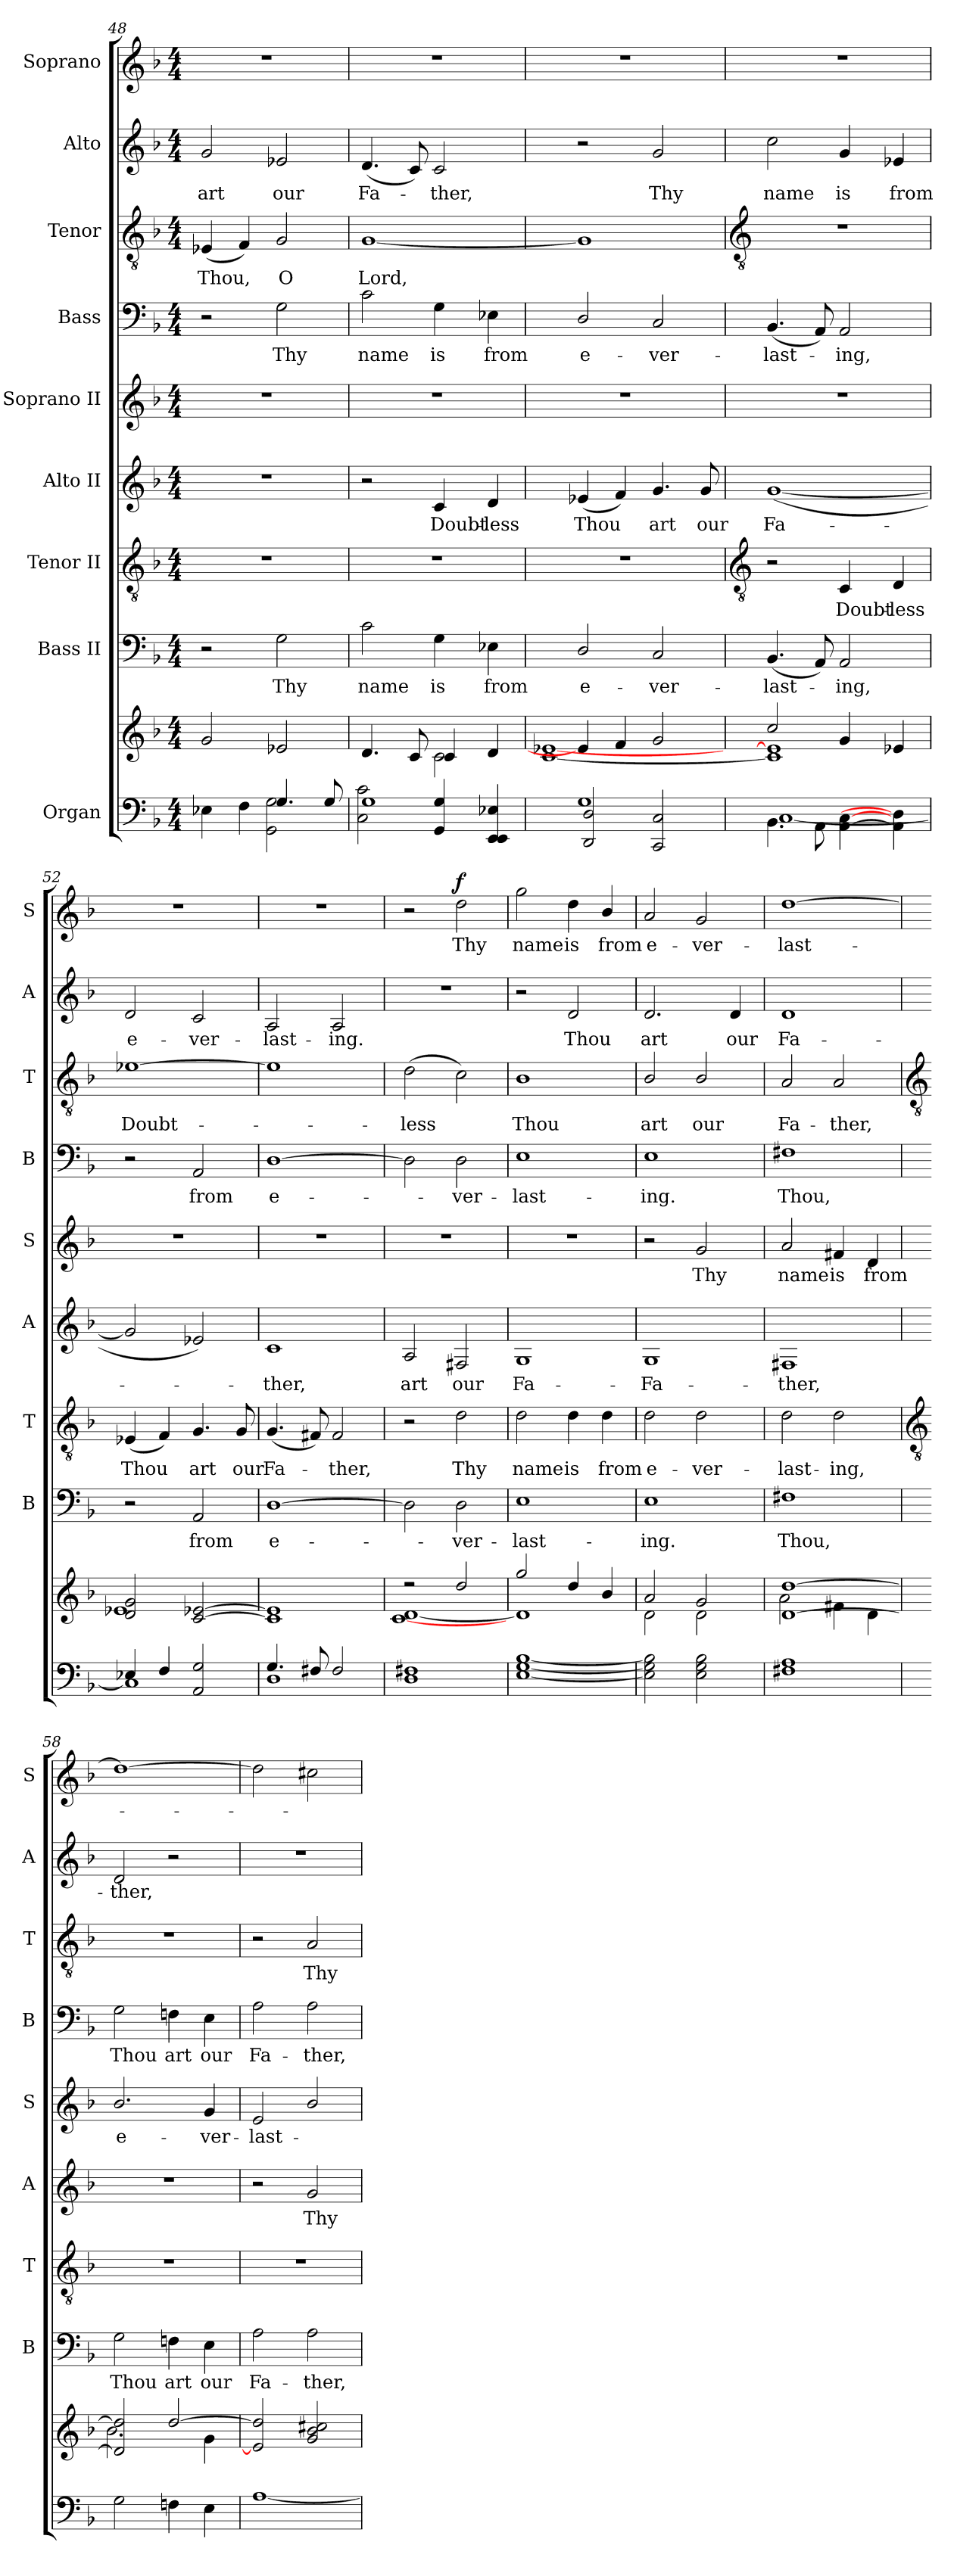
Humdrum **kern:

**kern	**kern	**kern	**text	**kern	**text	**kern	**text	**kern	**text	**kern	**text	**kern	**text	**kern	**text	**kern	**text	**dynam
*part9	*part9	*part8	*part8	*part7	*part7	*part6	*part6	*part5	*part5	*part4	*part4	*part3	*part3	*part2	*part2	*part1	*part1	*part1
*staff10	*staff9	*staff8	*staff8	*staff7	*staff7	*staff6	*staff6	*staff5	*staff5	*staff4	*staff4	*staff3	*staff3	*staff2	*staff2	*staff1	*staff1	*staff1
*I"Organ	*	*I"Bass II	*	*I"Tenor II	*	*I"Alto II	*	*I"Soprano II	*	*I"Bass	*	*I"Tenor	*	*I"Alto	*	*I"Soprano	*	*
*	*	*I'B	*	*I'T	*	*I'A	*	*I'S	*	*I'B	*	*I'T	*	*I'A	*	*I'S	*	*
*clefF4	*clefG2	*clefF4	*	*clefGv2	*	*clefG2	*	*clefG2	*	*clefF4	*	*clefGv2	*	*clefG2	*	*clefG2	*	*
*k[b-]	*k[b-]	*k[b-]	*	*k[b-]	*	*k[b-]	*	*k[b-]	*	*k[b-]	*	*k[b-]	*	*k[b-]	*	*k[b-]	*	*
*F:	*F:	*F:	*	*F:	*	*F:	*	*F:	*	*F:	*	*F:	*	*F:	*	*F:	*	*
*M4/4	*M4/4	*M4/4	*	*M4/4	*	*M4/4	*	*M4/4	*	*M4/4	*	*M4/4	*	*M4/4	*	*M4/4	*	*
=48	=48	=48	=48	=48	=48	=48	=48	=48	=48	=48	=48	=48	=48	=48	=48	=48	=48	=48
*^	*^	*	*	*	*	*	*	*	*	*	*	*	*	*	*	*	*	*
!	!	!	!	!	!	!	!	!	!	!	!	!	!	!	!LO:LY:b	!	!LO:LY:b	!	!	!
4E-X	2ryy	2g	2ryy	2r	.	1r	.	1r	.	1r	.	2r	.	(<4E-X	Thou,	2g	art	1r	.	.
4F	.	.	.	.	.	.	.	.	.	.	.	.	.	4F)	.	.	.	.	.	.
!	!	!	!	!	!LO:LY:b	!	!	!	!	!	!	!	!LO:LY:b	!	!LO:LY:b	!	!LO:LY:b	!	!	!
4.G/	2GG\ 2G\	2e-X	2ryy	2G	Thy	.	.	.	.	.	.	2G	Thy	2G	O	2e-X	our	.	.	.
8G/	.	.	.	.	.	.	.	.	.	.	.	.	.	.	.	.	.	.	.	.
=49	=49	=49	=49	=49	=49	=49	=49	=49	=49	=49	=49	=49	=49	=49	=49	=49	=49	=49	=49	=49
!	!	!	!	!	!LO:LY:b	!	!	!	!	!	!	!	!LO:LY:b	!	!LO:LY:b	!	!LO:LY:b	!	!	!
1G	2C\ 2c\	4.d	2ryy	2c	name	1r	.	2r	.	1r	.	2c	name	[1G	Lord,	(<4.d	Fa-	1r	.	.
.	.	8c	.	.	.	.	.	.	.	.	.	.	.	.	.	8c)	.	.	.	.
!	!	!	!	!	!LO:LY:b	!	!	!	!LO:LY:b	!	!	!	!LO:LY:b	!	!	!	!LO:LY:b	!	!	!
.	4GG/ 4G/	2c\	4c/	4G	is	.	.	4c	Doubt-	.	.	4G	is	.	.	2c	ther,	.	.	.
!	!	!	!	!	!LO:LY:b	!	!	!	!LO:LY:b	!	!	!	!LO:LY:b	!	!	!	!	!	!	!
.	4EE/ 4EE/ 4E-X/	.	4d/	4E-X	from	.	.	4d	-less	.	.	4E-X	from	.	.	.	.	.	.	.
=50	=50	=50	=50	=50	=50	=50	=50	=50	=50	=50	=50	=50	=50	=50	=50	=50	=50	=50	=50	=50
!	!	!	!	!	!LO:LY:b	!	!	!	!LO:LY:b	!	!	!	!LO:LY:b	!	!	!	!	!	!	!
1G	2DD/ 2D/	4e-]	[1c\ [1e-\	2D/	e-	1r	.	(<4e-X	Thou	1r	.	2D/	e-	1G]	.	2r	.	1r	.	.
.	.	4f	.	.	.	.	.	4f)	.	.	.	.	.	.	.	.	.	.	.	.
!	!	!	!	!	!LO:LY:b	!	!	!	!LO:LY:b	!	!	!	!LO:LY:b	!	!	!	!LO:LY:b	!	!	!
.	2CC/ 2C/	2g	.	2C	-ver-	.	.	4.g	art	.	.	2C	-ver-	.	.	2g	Thy	.	.	.
!	!	!	!	!	!	!	!	!	!LO:LY:b	!	!	!	!	!	!	!	!	!	!	!
.	.	.	.	.	.	.	.	8g	our	.	.	.	.	.	.	.	.	.	.	.
!!LO:LB:g=z
=51	=51	=51	=51	=51	=51	=51	=51	=51	=51	=51	=51	=51	=51	=51	=51	=51	=51	=51	=51	=51
*	*	*	*	*	*	*clefGv2	*	*	*	*	*	*	*	*clefGv2	*	*	*	*	*	*
!	!	!	!	!	!LO:LY:b	!	!	!	!LO:LY:b	!	!	!	!LO:LY:b	!	!	!	!LO:LY:b	!	!	!
4.BB-\	[1C\	2cc/	1c\] 1e\]	(<4.BB-	-last-	2r	.	(<[1g	Fa-	1r	.	(<4.BB-	-last-	1r	.	2cc	name	1r	.	.
8AA\	.	.	.	8AA)	.	.	.	.	.	.	.	8AA)	.	.	.	.	.	.	.	.
!	!	!	!	!	!LO:LY:b	!	!LO:LY:b	!	!	!	!	!	!LO:LY:b	!	!	!	!LO:LY:b	!	!	!
[4AA\ [4C\	.	4g	.	2AA	ing,	4C	Doubt-	.	.	.	.	2AA	ing,	.	.	4g	is	.	.	.
!	!	!	!	!	!	!	!LO:LY:b	!	!	!	!	!	!	!	!	!	!LO:LY:b	!	!	!
4AA\] 4D\]	.	4e-X	.	.	.	4D	-less	.	.	.	.	.	.	.	.	4e-X	from	.	.	.
=52	=52	=52	=52	=52	=52	=52	=52	=52	=52	=52	=52	=52	=52	=52	=52	=52	=52	=52	=52	=52
!	!	!	!	!	!	!	!LO:LY:b	!	!	!	!	!	!	!	!LO:LY:b	!	!LO:LY:b	!	!	!
4E-X/	1C\]	2d 2g	1e-X\	2r	.	(<4E-X	Thou	2g]	.	1r	.	2r	.	[1e-X	Doubt-	2d	e-	1r	.	.
4F/	.	.	.	.	.	4F)	.	.	.	.	.	.	.	.	.	.	.	.	.	.
!	!	!	!	!	!LO:LY:b	!	!LO:LY:b	!	!	!	!	!	!LO:LY:b	!	!	!	!LO:LY:b	!	!	!
2AA/ 2G/	.	[2c [2e-X	.	2AA	from	4.G	art	2e-X)	.	.	.	2AA	from	.	.	2c	-ver-	.	.	.
!	!	!	!	!	!	!	!LO:LY:b	!	!	!	!	!	!	!	!	!	!	!	!	!
.	.	.	.	.	.	8G	our	.	.	.	.	.	.	.	.	.	.	.	.	.
=53	=53	=53	=53	=53	=53	=53	=53	=53	=53	=53	=53	=53	=53	=53	=53	=53	=53	=53	=53	=53
!	!	!	!	!	!LO:LY:b	!	!LO:LY:b	!	!LO:LY:b	!	!	!	!LO:LY:b	!	!	!	!LO:LY:b	!	!	!
4.G/	1D/	1c] 1e-]	1ryy	[1D	e-	(<4.G	Fa-	1c	ther,	1r	.	[1D	e-	1e-]	.	2A	-last-	1r	.	.
8F#X/	.	.	.	.	.	8F#X)	.	.	.	.	.	.	.	.	.	.	.	.	.	.
!	!	!	!	!	!	!	!LO:LY:b	!	!	!	!	!	!	!	!	!	!LO:LY:b	!	!	!
2F#/	.	.	.	.	.	2F#	ther,	.	.	.	.	.	.	.	.	2A	-ing.	.	.	.
=54	=54	=54	=54	=54	=54	=54	=54	=54	=54	=54	=54	=54	=54	=54	=54	=54	=54	=54	=54	=54
!	!	!	!	!	!	!	!	!	!LO:LY:b	!	!	!	!	!	!LO:LY:b	!	!	!	!	!
1ryy	1D/ 1F#X/	2r	[1c\ [1d\	2D]	.	2r	.	2A	art	1r	.	2D]	.	(>2d	less	1r	.	2r	.	.
!	!	!	!	!	!LO:LY:b	!	!LO:LY:b	!	!LO:LY:b	!	!	!	!LO:LY:b	!	!	!	!	!	!LO:LY:b	!LO:DY:b
.	.	2dd/	.	2D	ver-	2d	Thy	2F#X	our	.	.	2D	ver-	2c)	.	.	.	2dd	Thy	f
=55	=55	=55	=55	=55	=55	=55	=55	=55	=55	=55	=55	=55	=55	=55	=55	=55	=55	=55	=55	=55
!	!	!	!	!	!LO:LY:b	!	!LO:LY:b	!	!LO:LY:b	!	!	!	!LO:LY:b	!	!LO:LY:b	!	!	!	!LO:LY:b	!
1ryy	[1E\ [1G\ [1B-\	2gg/	1d\]	1E	-last-	2d	name	1G	Fa-	1r	.	1E	-last-	1B-	Thou	2r	.	2gg	name	.
!	!	!	!	!	!	!	!LO:LY:b	!	!	!	!	!	!	!	!	!	!LO:LY:b	!	!LO:LY:b	!
.	.	4dd/	.	.	.	4d	is	.	.	.	.	.	.	.	.	2d	Thou	4dd	is	.
!	!	!	!	!	!	!	!LO:LY:b	!	!	!	!	!	!	!	!	!	!	!	!LO:LY:b	!
.	.	4b-/	.	.	.	4d	from	.	.	.	.	.	.	.	.	.	.	4b-/	from	.
=56	=56	=56	=56	=56	=56	=56	=56	=56	=56	=56	=56	=56	=56	=56	=56	=56	=56	=56	=56	=56
!	!	!	!	!	!LO:LY:b	!	!LO:LY:b	!	!LO:LY:b	!	!	!	!LO:LY:b	!	!LO:LY:b	!	!LO:LY:b	!	!LO:LY:b	!
1ryy	2E\] 2G\] 2B-\]	2a	2d\	1E	-ing.	2d	e-	1G	-Fa-	2r	.	1E	-ing.	2B-/	art	2.d	art	2a	e-	.
!	!	!	!	!	!	!	!LO:LY:b	!	!	!	!LO:LY:b	!	!	!	!LO:LY:b	!	!	!	!LO:LY:b	!
.	2E\ 2G\ 2B-\	2g	2d\	.	.	2d	-ver-	.	.	2g	Thy	.	.	2B-/	our	.	.	2g	-ver-	.
!	!	!	!	!	!	!	!	!	!	!	!	!	!	!	!	!	!LO:LY:b	!	!	!
.	.	.	.	.	.	.	.	.	.	.	.	.	.	.	.	4d	our	.	.	.
=57	=57	=57	=57	=57	=57	=57	=57	=57	=57	=57	=57	=57	=57	=57	=57	=57	=57	=57	=57	=57
!	!	!	!	!	!LO:LY:b	!	!LO:LY:b	!	!LO:LY:b	!	!LO:LY:b	!	!LO:LY:b	!	!LO:LY:b	!	!LO:LY:b	!	!LO:LY:b	!
1A/	1F#X/	[1d [1dd	2a\	1F#X	Thou,	2d	-last-	1F#X	-ther,	2a	name	1F#X	Thou,	2A	Fa-	1d	Fa-	[1dd	-last-	.
!	!	!	!	!	!	!	!LO:LY:b	!	!	!	!LO:LY:b	!	!	!	!LO:LY:b	!	!	!	!	!
.	.	.	4f#X\	.	.	2d	-ing,	.	.	4f#X	is	.	.	2A	-ther,	.	.	.	.	.
!	!	!	!	!	!	!	!	!	!	!	!LO:LY:b	!	!	!	!	!	!	!	!	!
.	.	.	4d\	.	.	.	.	.	.	4d	from	.	.	.	.	.	.	.	.	.
*	*	*v	*v	*	*	*	*	*	*	*	*	*	*	*	*	*	*	*	*	*
!!LO:LB:g=z
=58	=58	=58	=58	=58	=58	=58	=58	=58	=58	=58	=58	=58	=58	=58	=58	=58	=58	=58	=58
*	*	*	*	*	*clefGv2	*	*	*	*	*	*	*	*clefGv2	*	*	*	*	*	*
*	*	*^	*	*	*	*	*	*	*	*	*	*	*	*	*	*	*	*	*
*	*	*	*^	*	*	*	*	*	*	*	*	*	*	*	*	*	*	*	*	*
!	!	!	!	!	!	!LO:LY:b	!	!	!	!	!	!LO:LY:b	!	!LO:LY:b	!	!	!	!LO:LY:b	!	!	!
1ryy	2G\	2d] 2dd]	2.b-\	1ryy	2G	Thou	1r	.	1r	.	2.b-/	e-	2G	Thou	1r	.	2d	-ther,	1dd_	.	.
!	!	!	!	!	!	!LO:LY:b	!	!	!	!	!	!	!	!LO:LY:b	!	!	!	!	!	!	!
.	4Fn\	[2dd/	.	.	4Fn	art	.	.	.	.	.	.	4Fn	art	.	.	2r	.	.	.	.
!	!	!	!	!	!	!LO:LY:b	!	!	!	!	!	!LO:LY:b	!	!LO:LY:b	!	!	!	!	!	!	!
.	4E\	.	4g\	.	4E	our	.	.	.	.	4g	-ver-	4E	our	.	.	.	.	.	.	.
=59	=59	=59	=59	=59	=59	=59	=59	=59	=59	=59	=59	=59	=59	=59	=59	=59	=59	=59	=59	=59	=59
!	!	!	!	!	!	!LO:LY:b	!	!	!	!	!	!LO:LY:b	!	!LO:LY:b	!	!	!	!	!	!	!
1ryy	[1A/	2e] 2dd]	2ryy	1ryy	2A	Fa-	1r	.	2r	.	2e	-last-	2A	Fa-	2r	.	1r	.	2dd]	.	.
!	!	!	!	!	!	!LO:LY:b	!	!	!	!LO:LY:b	!	!	!	!LO:LY:b	!	!LO:LY:b	!	!	!	!	!
.	.	2g 2b- 2cc#X	2ryy	.	2A	-ther,	.	.	2g	Thy	2b-/	.	2A	-ther,	2A	Thy	.	.	2cc#X	.	.
*v	*v	*	*	*	*	*	*	*	*	*	*	*	*	*	*	*	*	*	*	*	*
*	*v	*v	*v	*	*	*	*	*	*	*	*	*	*	*	*	*	*	*	*	*
=	=	=	=	=	=	=	=	=	=	=	=	=	=	=	=	=	=	=
*-	*-	*-	*-	*-	*-	*-	*-	*-	*-	*-	*-	*-	*-	*-	*-	*-	*-	*-
